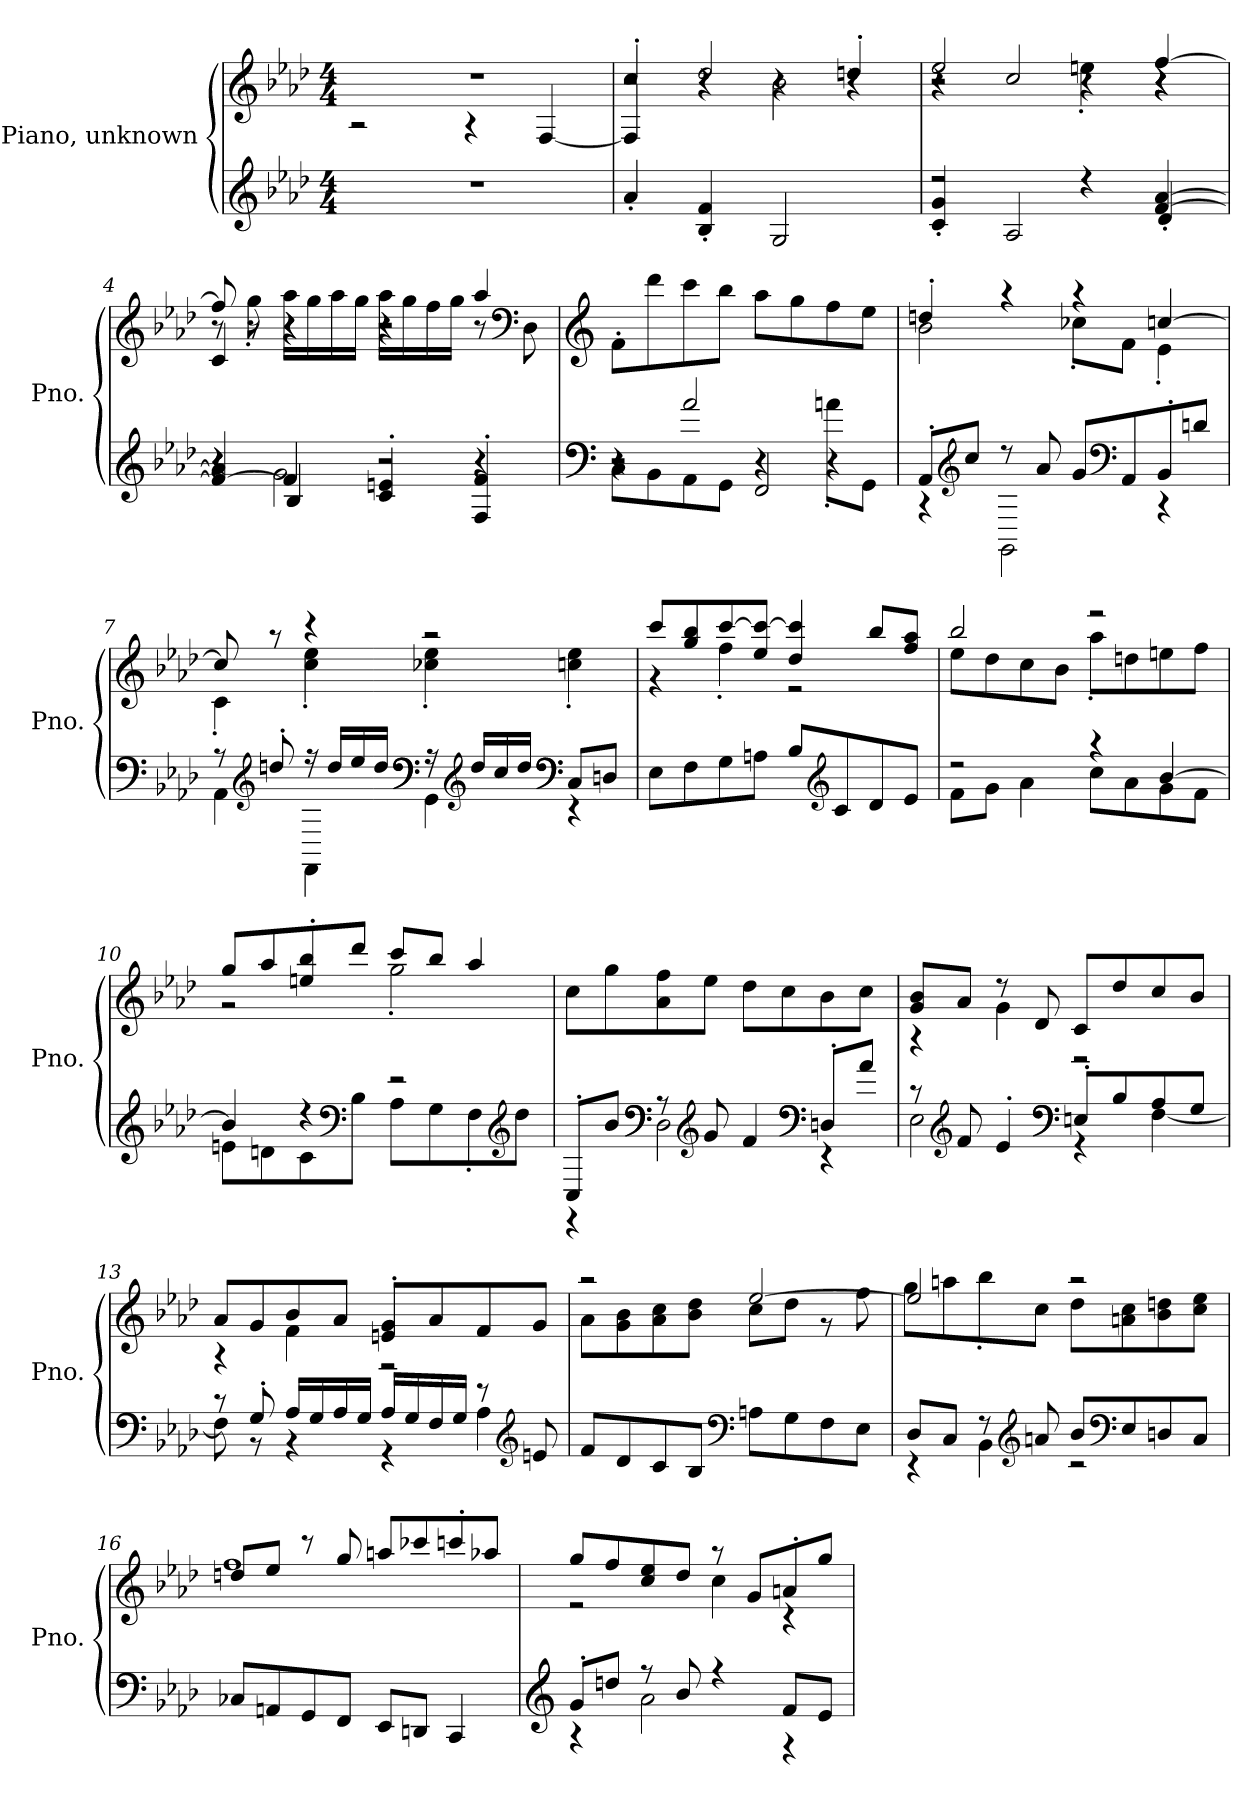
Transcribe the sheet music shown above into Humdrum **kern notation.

**kern	**kern
*part1	*part1
*staff2	*staff1
*I"Piano, unknown	*
*I'Pno.	*
*clefG2	*clefG2
*k[b-e-a-d-]	*k[b-e-a-d-]
*M4/4	*M4/4
*MM120	*MM120
=1	=1
*	*^
1r	1r	2r
.	.	4r
.	.	[4F/
=2	=2	=2
*	*	*^
4a-'/	4cc'/	2r	4F/]
4B-/' 4f/'	4r	.	2dd-/
2G/	4r	2b-\	.
.	4ddn'/	.	4r
=3	=3	=3	=3
*^	*	*	*
2r	4c/' 4g/'	2ee-/	2r	4r
.	2A-/	.	.	2cc/
4r	.	4r	4een'\	.
[4f/ [4a-/	4d-'/	[4ff/	4r	4r
=4	=4	=4	=4	=4
*	*^	*	*	*
4f/_ 4a-/]	4r	4r	8ff/]	8r	4c/
.	.	.	8r	8gg'\	.
4f/]	2g\	4B-/	4r	16aa-\LL	4r
.	.	.	.	16gg\	.
.	.	.	.	16aa-\	.
.	.	.	.	16gg\JJ	.
2r	.	4c/' 4en/'	4r	16aa-\LL	2r
.	.	.	.	16gg\	.
.	.	.	.	16ff\	.
.	.	.	.	16gg\JJ	.
.	4r	4F/' 4f/'	4aa-/	8r	.
*	*	*	*clefF4	*	*
.	.	.	.	8D-\	.
*	*	*	*v	*v	*v
!!LO:LB:g=z
=5	=5	=5	=5
*clefF4	*	*	*clefG2
4r	8C\L	2r	8f'\L
.	8BB-\	.	8ddd-\
2a-/	8AA-\	.	8ccc\
.	8GG\J	.	8bb-\J
.	4r	2FF/	8aa-\L
.	.	.	8gg\
4r	8an'\L	.	8ff\
.	8GG\J	.	8ee-\J
*	*v	*v	*
=6	=6	=6
*	*	*^
8AA-'/L	4r	4ddn'/	2b-\
*clefG2	*	*	*
8cc/J	.	.	.
8r	2GG\	4r	.
8a-/	.	.	.
8g/L	.	4r	8cc-X'\L
*clefF4	*	*	*
8AA-/	.	.	8f\J
8BB-'/	4r	[4ccn/	4e-'\
8dn/J	.	.	.
!!LO:LB:g=z	!!
=7	=7	=7	=7
8r	4AA-\	8cc/]	4c'\
*clefG2	*	*	*
8ddn'/	.	8r	.
16r	4FF\	4r	4cc\' 4ee-\'
16dd/LL	.	.	.
16ee-/	.	.	.
16dd/JJ	.	.	.
*clefF4	*	*	*
16r	4GG\	2r	4cc-X\' 4ee-\'
*clefG2	*	*	*
16dd/LL	.	.	.
16cc/	.	.	.
16dd/JJ	.	.	.
*clefF4	*	*	*
8C/L	4r	.	4ccn\' 4ee-\'
8Dn/J	.	.	.
*v	*v	*	*
=8	=8	=8
8E-\L	8ccc/L	4r
8F\	8gg/ 8bb-/	.
8G\	[8ccc/	4ff'\
8An\J	8ee-/ 8ccc/_J	.
8B-/L	4dd-/ 4ccc/]	2r
*clefG2	*	*
8c/	.	.
8d-/	8bb-/L	.
8e-/J	8ff/ 8aa-/J	.
=9	=9	=9
*^	*	*
2r	8f\L	2bb-/	8ee-\L
.	8g\J	.	8dd-\
.	4a-\	.	8cc\
.	.	.	8b-\J
4r	8cc\L	2r	8aa-'\L
.	8a-\	.	8ddn\
[4b-/	8g\	.	8een\
.	8f\J	.	8ff\J
!!LO:LB:g=z	!!
=10	=10	=10	=10
4b-/]	8en\L	8gg/L	2r
.	8dn\	8aa-/	.
4r	8c\	8een/' 8bb-/'	.
*clefF4	*	*	*
.	8B-\J	8ddd-/J	.
2r	8A-\L	8ccc/L	2gg'\
.	8G\	8bb-/J	.
.	8F'\	4aa-/	.
*clefG2	*	*	*
.	8dd-\J	.	.
*	*	*v	*v
=11	=11	=11
8C'/L	4r	8cc\L
8b-/J	.	8gg\
*clefF4	*	*
8r	2D-\	8a-\ 8ff\
*clefG2	*	*
8g/	.	8ee-\J
4f/	.	8dd-\L
.	.	8cc\
*clefF4	*	*
8Dn'/L	4r	8b-\
8a-/J	.	8cc\J
=12	=12	=12
*	*	*^
8r	2E-\	8g/ 8b-/L	4r
*clefG2	*	*	*
8f/	.	8a-/J	.
4e-'/	.	8r	4g\
.	.	8d-/	.
*clefF4	*	*	*
8En'/L	4r	8c/L	2r
8B-/	.	8dd-/	.
8A-/	[4F\	8cc/	.
8G/J	.	8b-/J	.
!!LO:LB:g=z	!!
=13	=13	=13	=13
8r	8F\]	8a-/L	4r
8G'/	8r	8g/	.
16A-/LL	4r	8b-/	4f\
16G/	.	.	.
16A-/	.	8a-/J	.
16G/JJ	.	.	.
16A-/LL	4r	8en/' 8g/'L	2r
16G/	.	.	.
16F/	.	8a-/	.
16G/JJ	.	.	.
8r	4A-\	8f/	.
*clefG2	*	*	*
8en/	.	8g/J	.
*v	*v	*	*
=14	=14	=14
8f/L	2r	8a-\L
8d-/	.	8g\ 8b-\
8c/	.	8a-\ 8cc\
8B-/J	.	8b-\ 8dd-\J
*clefF4	*	*
8An\L	[2ee-/	8cc\L
8G\	.	8dd-\J
8F\	.	8r
8E-\J	.	8ff\
=15	=15	=15
*^	*	*
8D-/L	4r	2ee-/]	8gg\L
8C/J	.	.	8aan\
8r	4BB-\	.	8bb-'\
*clefG2	*	*	*
8an/	.	.	8cc\J
8b-/L	2r	2r	8dd-\L
*clefF4	*	*	*
8E-/	.	.	8an\ 8cc\
8Dn/	.	.	8b-\ 8ddn\
8C/J	.	.	8cc\ 8ee-\J
*v	*v	*	*
!!LO:LB:g=z	!!
=16	=16	=16
8C-X/L	8ddn/L	1ff
8AAn/	8ee-/J	.
8GG/	8r	.
8FF/J	8gg/	.
8EE-/L	8aan/L	.
8DDn/J	8ccc-X/	.
4CC/	8cccn'/	.
.	8aa-X/J	.
=17	=17	=17
*clefG2	*	*
*^	*	*
8g'/L	4r	8gg/L	2r
8ddn/J	.	8ff/	.
8r	2a-\	8cc/ 8ee-/	.
8b-/	.	8dd-/J	.
4r	.	8r	4cc\
.	.	8g/L	.
8f/L	4r	8an'/	4r
8e-/J	.	8gg/J	.
*v	*v	*	*
*	*v	*v
=	=
*-	*-
